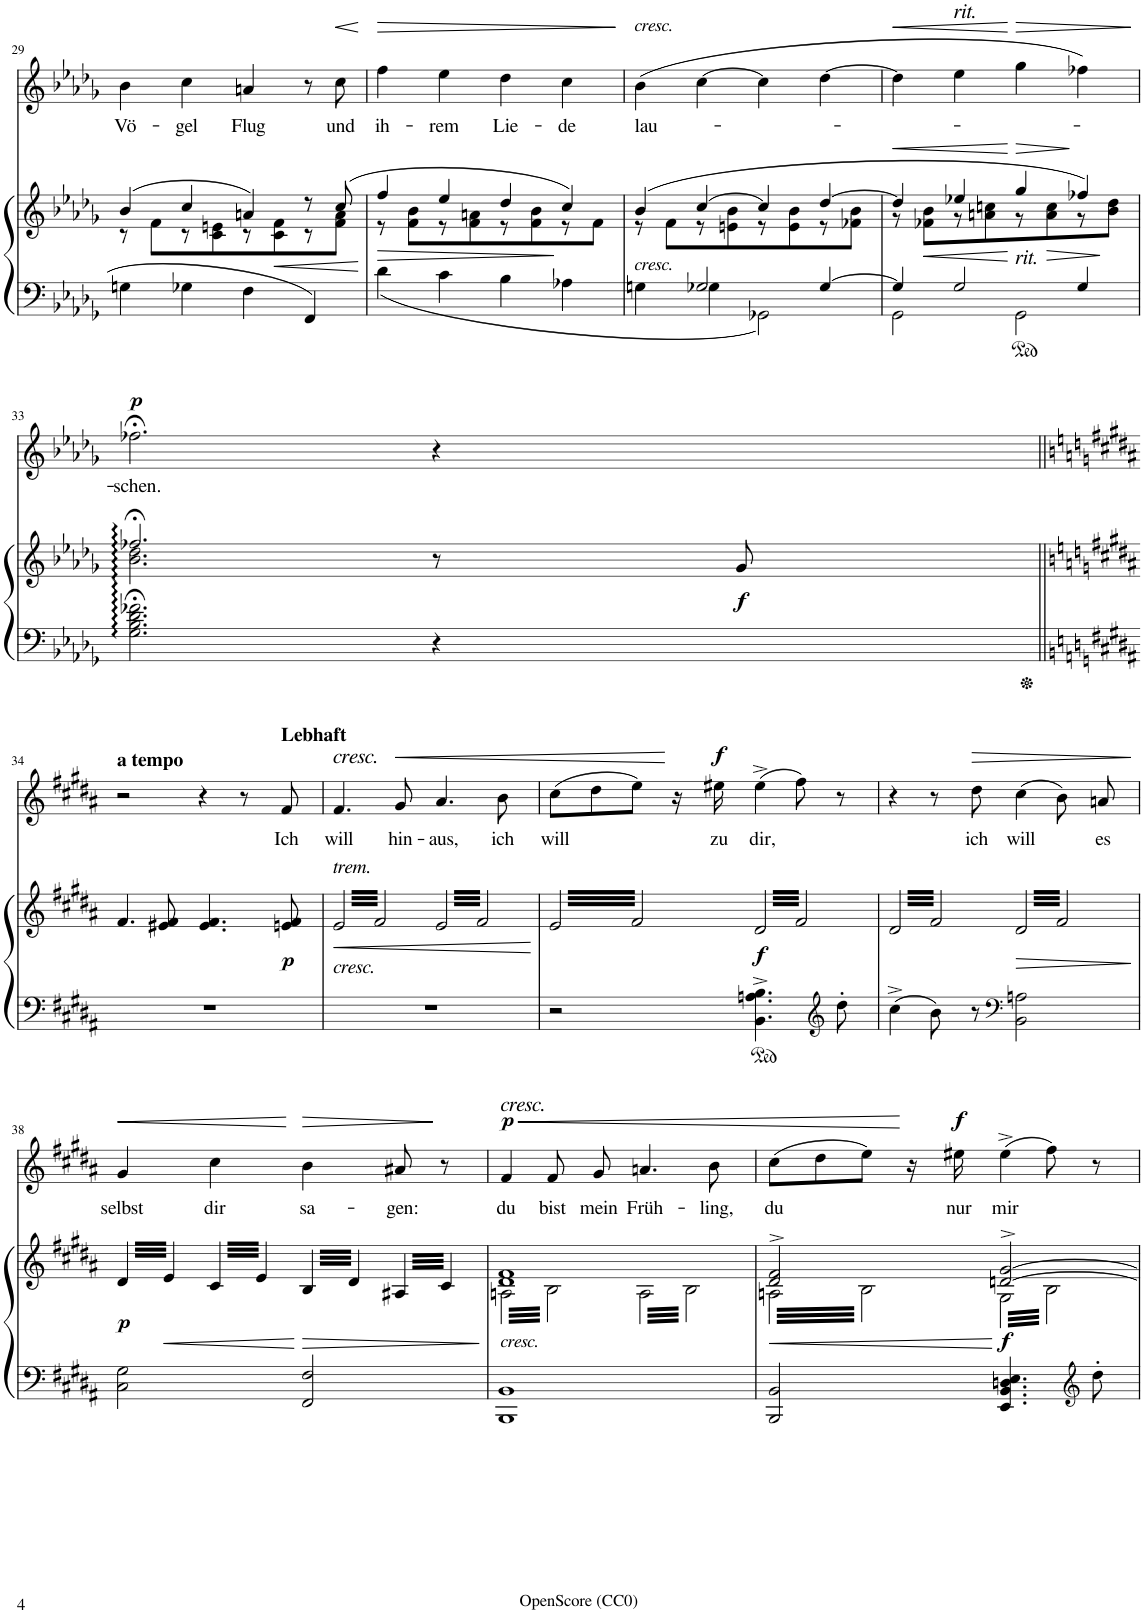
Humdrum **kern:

**kern	**kern	**dynam	**kern	**text	**dynam
*part2	*part2	*part2	*part1	*part1	*part1
*staff3	*staff2	*staff2/3	*staff1	*staff1	*staff1
*I"Pianoforte	*	*	*I"Singstimme Voice	*	*
*I'Pno	*	*	*	*	*
!!LO:PB:g=z
*clefF4	*clefG2	*	*clefG2	*	*
*k[b-e-a-d-g-]	*k[b-e-a-d-g-]	*	*k[b-e-a-d-g-]	*	*
*M4/4	*M4/4	*	*M4/4	*	*
*met(c)	*met(c)	*	*met(c)	*	*
=29	=29	=29	=29	=29	=29
*	*^	*	*	*	*
!	!	!	!	!	!LO:LY:b	!
4Gn\	(4b-/	8r	.	4b-\	Vö-	.
.	.	8f\L	.	.	.	.
!	!	!	!	!	!LO:LY:b	!
4G-X\	4cc/	8r	.	4cc\	-gel	.
.	.	8c\ 8en\	.	.	.	.
!	!	!	!	!	!LO:LY:b	!
4F\	4an/)	8r	.	4an/	Flug	.
!	!	!	!LO:HP:b	!	!	!
.	.	8c\ 8f\	<	.	.	.
4FF/	8r	8r	.	8r	.	.
!	!	!	!	!	!LO:LY:b	!LO:HP:b
.	(8cc/	8f\ 8a\J	.	8cc\	und	<
*	*v	*v	*	*	*	*
.	.	.	.	.	[
=30	=30	=30	=30	=30	=30
!	!	!LO:HP:b	!	!LO:LY:b	!LO:HP:b
*	*^	*	*	*	*
4d-\	4ff/	8r	>	4ff\	ih-	>
.	.	8f\ 8b-\L	.	.	.	.
!	!	!	!	!	!LO:LY:b	!
4c\	4ee-/	8r	.	4ee-\	-rem	.
.	.	8f\ 8an\	.	.	.	.
!	!	!	!	!	!LO:LY:b	!
4B-\	4dd-/	8r	.	4dd-\	Lie-	.
.	.	8f\ 8b-\	.	.	.	.
!	!	!	!	!	!LO:LY:b	!
4A-X\	4cc/)	8r	[	4cc\	-de	.
.	.	8f\J	.	.	.	.
*	*v	*v	*	*	*	*
.	.	.	.	.	]
=31	=31	=31	=31	=31	=31
*^	*^	*	*	*	*
!	!	!	!	!	!LO:TX:a:i:t=cresc.	!	!
!	!	!LO:TX:b:i:t=cresc.	!	!	!	!	!
!	!	!	!	!	!	!LO:LY:b	!
4Gn\	4ryy	(4b-/	8r	.	(4b-\	lau-	.
.	.	.	8f\L	.	.	.	.
2G-X/	4G-\	[4cc/	8r	.	[4cc\	.	.
.	.	.	8en\ 8b-\	.	.	.	.
.	2GG-X\	4cc/]	8r	.	4cc\]	.	.
.	.	.	8e\ 8b-\	.	.	.	.
[4G-/	.	[4dd-/	8r	.	[4dd-\	.	.
.	.	.	8f-X\ 8b-\J	.	.	.	.
=32	=32	=32	=32	=32	=32	=32	=32
!	!	!	!	!LO:HP:b	!	!	!LO:HP:b
4G-/]	2GG-\	4dd-/]	8r	<	4dd-\]	.	<
!	!	!	!	!LO:HP:b	!	!	!
.	.	.	8f-X\ 8b-\L	<	.	.	.
!	!	!	!	!	!LO:TX:a:i:t=rit.	!	!
2G-/	.	4ee-X/	8r	.	4ee-\	.	.
.	.	.	8an\ 8ccn\	.	.	.	.
!	!LO:TX:a:i:t=rit.	!	!	!	!	!	!
!	!	!	!	!LO:HP:n=1:b	!	!	!LO:HP:n=1:b
.	2GG-\	4gg-/	8r	] [ >	4gg-\	.	[ >
!	!	!	!	!LO:HP:b	!	!	!
.	.	.	8a\ 8cc\	>	.	.	.
4G-/	.	4ff-X/)	8r	]	4ff-X\)	.	.
.	.	.	8b-\ 8dd-\J	[	.	.	.
*v	*v	*	*	*	*	*	*
*	*v	*v	*	*	*	*
.	.	.	.	.	]
!!LO:LB:g=z
=33	=33	=33	=33	=33	=33
*	*^	*	*	*	*
!	!	!	!	!	!LO:LY:b	!LO:DY:a
2.G-\;< 2.B-\;< 2.d-\;< 2.f-X\;<	2.ff-X;</	2.b-\ 2.dd-\	.	2.ff-X;<\	-schen.	p
4r	8r	8ryy	.	4r	.	.
!	!	!	!LO:DY:b	!	!	!
.	8g-/	8ryy	f	.	.	.
*	*v	*v	*	*	*	*
!!LO:LB:g=z
=34||	=34||	=34||	=34||	=34||	=34||
*k[f#c#g#d#a#]	*k[f#c#g#d#a#]	*	*k[f#c#g#d#a#]	*	*
*	*^	*	*	*	*
!	!	!	!	!LO:TX:a:B:t=a tempo	!	!
*	*v	*v	*	*	*	*
1r	4.f#/	.	2r	.	.
.	8e#X/ 8f#/	.	.	.	.
.	4.e#/ 4.f#/	.	4r	.	.
.	.	.	8r	.	.
!	!	!	!LO:TX:a:B:t=Lebhaft	!	!
!	!	!LO:DY:b	!	!LO:LY:b	!
.	8en/ 8f#/	p	8f#/	Ich	.
=35	=35	=35	=35	=35	=35
!	!	!	!LO:TX:a:i:t=cresc.	!	!
!	!LO:TX:a:i:t=trem.	!	!	!	!
!LO:TX:a:i:t=cresc.	!	!	!	!	!
!	!	!LO:HP:b	!	!LO:LY:b	!
*	*tremolo	*	*	*	*
1r	64e/LLLL	<	4.f#/	will	.
.	64f#/	.	.	.	.
.	64e/	.	.	.	.
.	64f#/	.	.	.	.
.	64e/	.	.	.	.
.	64f#/	.	.	.	.
.	64e/	.	.	.	.
.	64f#/	.	.	.	.
.	64e/	.	.	.	.
.	64f#/	.	.	.	.
.	64e/	.	.	.	.
.	64f#/	.	.	.	.
.	64e/	.	.	.	.
.	64f#/	.	.	.	.
.	64e/	.	.	.	.
.	64f#/	.	.	.	.
.	64e/	.	.	.	.
.	64f#/	.	.	.	.
.	64e/	.	.	.	.
.	64f#/	.	.	.	.
.	64e/	.	.	.	.
.	64f#/	.	.	.	.
.	64e/	.	.	.	.
.	64f#/	.	.	.	.
!	!	!	!	!LO:LY:b	!LO:HP:b
.	64e/	.	8g#/	hin-	<
.	64f#/	.	.	.	.
.	64e/	.	.	.	.
.	64f#/	.	.	.	.
.	64e/	.	.	.	.
.	64f#/	.	.	.	.
.	64e/	.	.	.	.
.	64f#/JJJJ	.	.	.	.
!	!	!	!	!LO:LY:b	!
.	64e/LLLL	.	4.a#/	-aus,	.
.	64f#/	.	.	.	.
.	64e/	.	.	.	.
.	64f#/	.	.	.	.
.	64e/	.	.	.	.
.	64f#/	.	.	.	.
.	64e/	.	.	.	.
.	64f#/	.	.	.	.
.	64e/	.	.	.	.
.	64f#/	.	.	.	.
.	64e/	.	.	.	.
.	64f#/	.	.	.	.
.	64e/	.	.	.	.
.	64f#/	.	.	.	.
.	64e/	.	.	.	.
.	64f#/	.	.	.	.
.	64e/	.	.	.	.
.	64f#/	.	.	.	.
.	64e/	.	.	.	.
.	64f#/	.	.	.	.
.	64e/	.	.	.	.
.	64f#/	.	.	.	.
.	64e/	.	.	.	.
.	64f#/	.	.	.	.
!	!	!	!	!LO:LY:b	!
.	64e/	.	8b\	ich	.
.	64f#/	.	.	.	.
.	64e/	.	.	.	.
.	64f#/	.	.	.	.
.	64e/	.	.	.	.
.	64f#/	.	.	.	.
.	64e/	.	.	.	.
.	64f#/JJJJ	.	.	.	.
.	.	]	.	.	.
=36	=36	=36	=36	=36	=36
!	!	!	!	!LO:LY:b	!
2r	64e/LLLL	.	(8cc#\L	will	.
.	64f#/	.	.	.	.
.	64e/	.	.	.	.
.	64f#/	.	.	.	.
.	64e/	.	.	.	.
.	64f#/	.	.	.	.
.	64e/	.	.	.	.
.	64f#/	.	.	.	.
.	64e/	.	8dd#\	.	.
.	64f#/	.	.	.	.
.	64e/	.	.	.	.
.	64f#/	.	.	.	.
.	64e/	.	.	.	.
.	64f#/	.	.	.	.
.	64e/	.	.	.	.
.	64f#/	.	.	.	.
.	64e/	.	8ee\J)	.	.
.	64f#/	.	.	.	.
.	64e/	.	.	.	.
.	64f#/	.	.	.	.
.	64e/	.	.	.	.
.	64f#/	.	.	.	.
.	64e/	.	.	.	.
.	64f#/	.	.	.	.
.	64e/	.	16r	.	[
.	64f#/	.	.	.	.
.	64e/	.	.	.	.
.	64f#/	.	.	.	.
!	!	!	!	!LO:LY:b	!LO:DY:a
.	64e/	.	16ee#X\	zu	f
.	64f#/	.	.	.	.
.	64e/	.	.	.	.
.	64f#/JJJJ	.	.	.	.
!	!	!LO:DY:b	!	!LO:LY:b	!
4.BB\^ 4.An\^ 4.B\^	64d#/LLLL	f	(4ee#^\	dir,	.
.	64f#/	.	.	.	.
.	64d#/	.	.	.	.
.	64f#/	.	.	.	.
.	64d#/	.	.	.	.
.	64f#/	.	.	.	.
.	64d#/	.	.	.	.
.	64f#/	.	.	.	.
.	64d#/	.	.	.	.
.	64f#/	.	.	.	.
.	64d#/	.	.	.	.
.	64f#/	.	.	.	.
.	64d#/	.	.	.	.
.	64f#/	.	.	.	.
.	64d#/	.	.	.	.
.	64f#/	.	.	.	.
.	64d#/	.	8ff#\)	.	.
.	64f#/	.	.	.	.
.	64d#/	.	.	.	.
.	64f#/	.	.	.	.
.	64d#/	.	.	.	.
.	64f#/	.	.	.	.
.	64d#/	.	.	.	.
.	64f#/	.	.	.	.
*clefG2	*	*	*	*	*
8dd#'\	64d#/	.	8r	.	.
.	64f#/	.	.	.	.
.	64d#/	.	.	.	.
.	64f#/	.	.	.	.
.	64d#/	.	.	.	.
.	64f#/	.	.	.	.
.	64d#/	.	.	.	.
.	64f#/JJJJ	.	.	.	.
=37	=37	=37	=37	=37	=37
4cc#^\	64d#/LLLL	.	4r	.	.
.	64f#/	.	.	.	.
.	64d#/	.	.	.	.
.	64f#/	.	.	.	.
.	64d#/	.	.	.	.
.	64f#/	.	.	.	.
.	64d#/	.	.	.	.
.	64f#/	.	.	.	.
.	64d#/	.	.	.	.
.	64f#/	.	.	.	.
.	64d#/	.	.	.	.
.	64f#/	.	.	.	.
.	64d#/	.	.	.	.
.	64f#/	.	.	.	.
.	64d#/	.	.	.	.
.	64f#/	.	.	.	.
8b\	64d#/	.	8r	.	.
.	64f#/	.	.	.	.
.	64d#/	.	.	.	.
.	64f#/	.	.	.	.
.	64d#/	.	.	.	.
.	64f#/	.	.	.	.
.	64d#/	.	.	.	.
.	64f#/	.	.	.	.
!	!	!	!	!LO:LY:b	!LO:HP:b
8r	64d#/	.	8dd#\	ich	>
.	64f#/	.	.	.	.
.	64d#/	.	.	.	.
.	64f#/	.	.	.	.
.	64d#/	.	.	.	.
.	64f#/	.	.	.	.
.	64d#/	.	.	.	.
.	64f#/JJJJ	.	.	.	.
*clefF4	*	*	*	*	*
!	!	!LO:HP:b	!	!LO:LY:b	!
2BB\ 2An\	64d#/LLLL	>	(4cc#\	will	.
.	64f#/	.	.	.	.
.	64d#/	.	.	.	.
.	64f#/	.	.	.	.
.	64d#/	.	.	.	.
.	64f#/	.	.	.	.
.	64d#/	.	.	.	.
.	64f#/	.	.	.	.
.	64d#/	.	.	.	.
.	64f#/	.	.	.	.
.	64d#/	.	.	.	.
.	64f#/	.	.	.	.
.	64d#/	.	.	.	.
.	64f#/	.	.	.	.
.	64d#/	.	.	.	.
.	64f#/	.	.	.	.
.	64d#/	.	8b\)	.	.
.	64f#/	.	.	.	.
.	64d#/	.	.	.	.
.	64f#/	.	.	.	.
.	64d#/	.	.	.	.
.	64f#/	.	.	.	.
.	64d#/	.	.	.	.
.	64f#/	.	.	.	.
!	!	!	!	!LO:LY:b	!
.	64d#/	.	8an/	es	.
.	64f#/	.	.	.	.
.	64d#/	.	.	.	.
.	64f#/	.	.	.	.
.	64d#/	.	.	.	.
.	64f#/	.	.	.	.
.	64d#/	.	.	.	.
.	64f#/JJJJ	.	.	.	.
.	.	[	.	.	]
!!LO:LB:g=z
=38	=38	=38	=38	=38	=38
!	!	!LO:DY:b	!	!LO:LY:b	!LO:HP:b
2C#\ 2G#\	64d#/LLLL	p	4g#/	selbst	<
.	64e/	.	.	.	.
.	64d#/	.	.	.	.
.	64e/	.	.	.	.
.	64d#/	.	.	.	.
.	64e/	.	.	.	.
.	64d#/	.	.	.	.
.	64e/	.	.	.	.
!	!	!LO:HP:b	!	!	!
.	64d#/	<	.	.	.
.	64e/	.	.	.	.
.	64d#/	.	.	.	.
.	64e/	.	.	.	.
.	64d#/	.	.	.	.
.	64e/	.	.	.	.
.	64d#/	.	.	.	.
.	64e/JJJJ	.	.	.	.
!	!	!	!	!LO:LY:b	!
.	64c#/LLLL	.	4cc#\	dir	.
.	64e/	.	.	.	.
.	64c#/	.	.	.	.
.	64e/	.	.	.	.
.	64c#/	.	.	.	.
.	64e/	.	.	.	.
.	64c#/	.	.	.	.
.	64e/	.	.	.	.
.	64c#/	.	.	.	.
.	64e/	.	.	.	.
.	64c#/	.	.	.	.
.	64e/	.	.	.	.
.	64c#/	.	.	.	.
.	64e/	.	.	.	.
.	64c#/	.	.	.	.
.	64e/JJJJ	.	.	.	.
!	!	!LO:HP:n=1:b	!	!LO:LY:b	!LO:HP:n=1:b
2FF#/ 2F#/	64B/LLLL	] >	4b\	sa-	[ >
.	64d#/	.	.	.	.
.	64B/	.	.	.	.
.	64d#/	.	.	.	.
.	64B/	.	.	.	.
.	64d#/	.	.	.	.
.	64B/	.	.	.	.
.	64d#/	.	.	.	.
.	64B/	.	.	.	.
.	64d#/	.	.	.	.
.	64B/	.	.	.	.
.	64d#/	.	.	.	.
.	64B/	.	.	.	.
.	64d#/	.	.	.	.
.	64B/	.	.	.	.
.	64d#/JJJJ	.	.	.	.
!	!	!	!	!LO:LY:b	!
.	64A#X/LLLL	.	8a#X/	-gen:	.
.	64c#/	.	.	.	.
.	64A#X/	.	.	.	.
.	64c#/	.	.	.	.
.	64A#X/	.	.	.	.
.	64c#/	.	.	.	.
.	64A#X/	.	.	.	.
.	64c#/	.	.	.	.
.	64A#X/	.	8r	.	]
.	64c#/	.	.	.	.
.	64A#X/	.	.	.	.
.	64c#/	.	.	.	.
.	64A#X/	.	.	.	.
.	64c#/	.	.	.	.
.	64A#X/	.	.	.	.
.	64c#/JJJJ	.	.	.	.
.	.	[	.	.	.
=39	=39	=39	=39	=39	=39
*	*^	*	*	*	*
!	!	!	!	!LO:TX:a:i:t=cresc.	!	!
!	!LO:TX:b:i:t=cresc.	!	!	!	!	!
!	!	!	!	!	!LO:LY:b	!LO:HP:b
!	!	!	!	!	!	!LO:DY:n=1:a
1BBB 1BB	1d# 1f#	64An\LLLL	.	4f#/	du	< p
.	.	64B\	.	.	.	.
.	.	64An\	.	.	.	.
.	.	64B\	.	.	.	.
.	.	64An\	.	.	.	.
.	.	64B\	.	.	.	.
.	.	64An\	.	.	.	.
.	.	64B\	.	.	.	.
.	.	64An\	.	.	.	.
.	.	64B\	.	.	.	.
.	.	64An\	.	.	.	.
.	.	64B\	.	.	.	.
.	.	64An\	.	.	.	.
.	.	64B\	.	.	.	.
.	.	64An\	.	.	.	.
.	.	64B\	.	.	.	.
!	!	!	!	!	!LO:LY:b	!
.	.	64An\	.	8f#/	bist	.
.	.	64B\	.	.	.	.
.	.	64An\	.	.	.	.
.	.	64B\	.	.	.	.
.	.	64An\	.	.	.	.
.	.	64B\	.	.	.	.
.	.	64An\	.	.	.	.
.	.	64B\	.	.	.	.
!	!	!	!	!	!LO:LY:b	!
.	.	64An\	.	8g#/	mein	.
.	.	64B\	.	.	.	.
.	.	64An\	.	.	.	.
.	.	64B\	.	.	.	.
.	.	64An\	.	.	.	.
.	.	64B\	.	.	.	.
.	.	64An\	.	.	.	.
.	.	64B\JJJJ	.	.	.	.
!	!	!	!	!	!LO:LY:b	!
.	.	64A\LLLL	.	4.an/	Früh-	.
.	.	64B\	.	.	.	.
.	.	64A\	.	.	.	.
.	.	64B\	.	.	.	.
.	.	64A\	.	.	.	.
.	.	64B\	.	.	.	.
.	.	64A\	.	.	.	.
.	.	64B\	.	.	.	.
.	.	64A\	.	.	.	.
.	.	64B\	.	.	.	.
.	.	64A\	.	.	.	.
.	.	64B\	.	.	.	.
.	.	64A\	.	.	.	.
.	.	64B\	.	.	.	.
.	.	64A\	.	.	.	.
.	.	64B\	.	.	.	.
.	.	64A\	.	.	.	.
.	.	64B\	.	.	.	.
.	.	64A\	.	.	.	.
.	.	64B\	.	.	.	.
.	.	64A\	.	.	.	.
.	.	64B\	.	.	.	.
.	.	64A\	.	.	.	.
.	.	64B\	.	.	.	.
!	!	!	!	!	!LO:LY:b	!
.	.	64A\	.	8b\	-ling,	.
.	.	64B\	.	.	.	.
.	.	64A\	.	.	.	.
.	.	64B\	.	.	.	.
.	.	64A\	.	.	.	.
.	.	64B\	.	.	.	.
.	.	64A\	.	.	.	.
.	.	64B\JJJJ	.	.	.	.
=40	=40	=40	=40	=40	=40	=40
!	!	!	!	!	!LO:LY:b	!
2BBB/ 2BB/	2d#/^ 2f#/^	64An\LLLL	.	(8cc#\L	du	.
.	.	64B\	.	.	.	.
.	.	64An\	.	.	.	.
.	.	64B\	.	.	.	.
.	.	64An\	.	.	.	.
.	.	64B\	.	.	.	.
.	.	64An\	.	.	.	.
.	.	64B\	.	.	.	.
.	.	64An\	.	8dd#\	.	.
.	.	64B\	.	.	.	.
.	.	64An\	.	.	.	.
.	.	64B\	.	.	.	.
.	.	64An\	.	.	.	.
.	.	64B\	.	.	.	.
.	.	64An\	.	.	.	.
.	.	64B\	.	.	.	.
.	.	64An\	.	8ee\J)	.	.
.	.	64B\	.	.	.	.
.	.	64An\	.	.	.	.
.	.	64B\	.	.	.	.
.	.	64An\	.	.	.	.
.	.	64B\	.	.	.	.
.	.	64An\	.	.	.	.
.	.	64B\	.	.	.	.
.	.	64An\	.	16r	.	[
.	.	64B\	.	.	.	.
.	.	64An\	.	.	.	.
.	.	64B\	.	.	.	.
!	!	!	!	!	!LO:LY:b	!LO:DY:a
.	.	64An\	.	16ee#X\	nur	f
.	.	64B\	.	.	.	.
.	.	64An\	.	.	.	.
.	.	64B\JJJJ	.	.	.	.
!	!	!	!LO:DY:n=1:b	!	!LO:LY:b	!
4.EE/ 4.BB/ 4.Dn/ 4.E/	[2dn/^ [2g#/^	64G#\LLLL	] f	(4ee#^\	mir	.
.	.	64B\	.	.	.	.
.	.	64G#\	.	.	.	.
.	.	64B\	.	.	.	.
.	.	64G#\	.	.	.	.
.	.	64B\	.	.	.	.
.	.	64G#\	.	.	.	.
.	.	64B\	.	.	.	.
.	.	64G#\	.	.	.	.
.	.	64B\	.	.	.	.
.	.	64G#\	.	.	.	.
.	.	64B\	.	.	.	.
.	.	64G#\	.	.	.	.
.	.	64B\	.	.	.	.
.	.	64G#\	.	.	.	.
.	.	64B\	.	.	.	.
.	.	64G#\	.	8ff#\)	.	.
.	.	64B\	.	.	.	.
.	.	64G#\	.	.	.	.
.	.	64B\	.	.	.	.
.	.	64G#\	.	.	.	.
.	.	64B\	.	.	.	.
.	.	64G#\	.	.	.	.
.	.	64B\	.	.	.	.
*clefG2	*	*	*	*	*	*
8dd#'\	.	64G#\	.	8r	.	.
.	.	64B\	.	.	.	.
.	.	64G#\	.	.	.	.
.	.	64B\	.	.	.	.
.	.	64G#\	.	.	.	.
.	.	64B\	.	.	.	.
.	.	64G#\	.	.	.	.
.	.	64B\JJJJ	.	.	.	.
*	*Xtremolo	*	*	*	*	*
.	.	.	.	.	.	.
.	.	.	.	.	.	.
.	.	.	.	.	.	.
.	.	.	.	.	.	.
.	.	.	.	.	.	.
.	.	.	.	.	.	.
.	.	.	.	.	.	.
.	.	.	.	.	.	.
.	.	.	.	.	.	.
.	.	.	.	.	.	.
.	.	.	.	.	.	.
.	.	.	.	.	.	.
.	.	.	.	.	.	.
.	.	.	.	.	.	.
.	.	.	.	.	.	.
.	.	.	.	.	.	.
*	*v	*v	*	*	*	*
=	=	=	=	=	=
*-	*-	*-	*-	*-	*-
